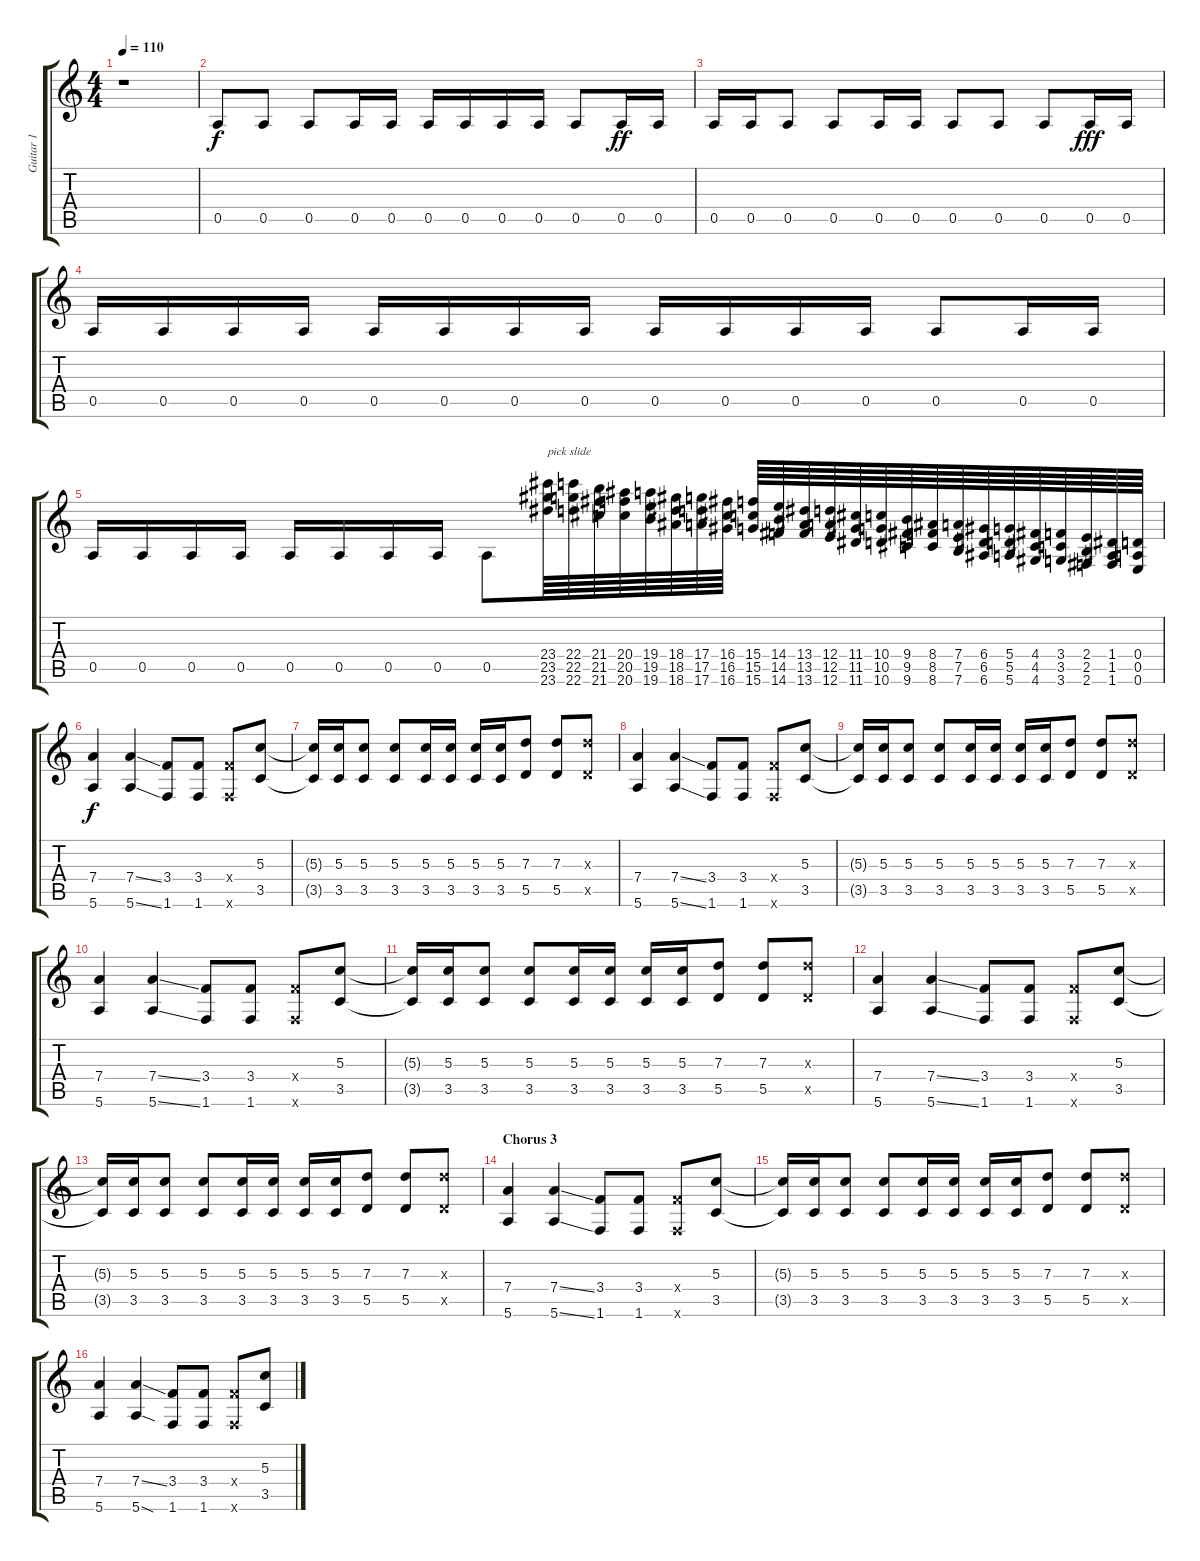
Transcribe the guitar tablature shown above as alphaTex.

\track ("Guitar 1" "Guitar 1") {instrument distortionguitar}
\staff {score tabs}
\tuning (E4 B3 G3 D3 A2 E2) {hide}
\ts (4 4)
\tempo 110
\clef g2
\ks c
r.1{dy f volume 10} |
0.5.8{volume 16} 0.5.8 0.5.8 0.5.16 0.5.16 0.5.16 0.5.16 0.5.16 0.5.16 0.5.8 0.5.16{dy ff} 0.5.16 |
0.5.16 0.5.16 0.5.8 0.5.8 0.5.16 0.5.16 0.5.8 0.5.8 0.5.8 0.5.16{dy fff} 0.5.16 |
0.5.16 0.5.16 0.5.16 0.5.16 0.5.16 0.5.16 0.5.16 0.5.16 0.5.16 0.5.16 0.5.16 0.5.16 0.5.8 0.5.16 0.5.16 |
0.5.16 0.5.16 0.5.16 0.5.16 0.5.16 0.5.16 0.5.16 0.5.16 0.5.8 (23.4 23.5 23.6).64{txt "pick slide" volume 16 instrument guitarfretnoise} (22.4 22.5 22.6).64 (21.4 21.5 21.6).64 (20.4 20.5 20.6).64 (19.4 19.5 19.6).64 (18.4 18.5 18.6).64 (17.4 17.5 17.6).64 (16.4 16.5 16.6).64 (15.4 15.5 15.6).64 (14.4 14.5 14.6).64 (13.4 13.5 13.6).64 (12.4 12.5 12.6).64 (11.4 11.5 11.6).64 (10.4 10.5 10.6).64 (9.4 9.5 9.6).64 (8.4 8.5 8.6).64 (7.4 7.5 7.6).64 (6.4 6.5 6.6).64 (5.4 5.5 5.6).64 (4.4 4.5 4.6).64 (3.4 3.5 3.6).64 (2.4 2.5 2.6).64 (1.4 1.5 1.6).64 (0.4 0.5 0.6).64 |
(7.4 5.6).4{dy f volume 12 instrument distortionguitar} (7.4{ss} 5.6{ss}).4 (3.4 1.6).8 (3.4 1.6).8 (3.4{x} 1.6{x}).8 (5.3 3.5).8 |
(5.3{t} 3.5{t}).16 (5.3 3.5).16 (5.3 3.5).8 (5.3 3.5).8 (5.3 3.5).16 (5.3 3.5).16 (5.3 3.5).16 (5.3 3.5).16 (7.3 5.5).8 (7.3 5.5).8 (7.3{x} 5.5{x}).8 |
(7.4 5.6).4 (7.4{ss} 5.6{ss}).4 (3.4 1.6).8 (3.4 1.6).8 (3.4{x} 1.6{x}).8 (5.3 3.5).8 |
(5.3{t} 3.5{t}).16 (5.3 3.5).16 (5.3 3.5).8 (5.3 3.5).8 (5.3 3.5).16 (5.3 3.5).16 (5.3 3.5).16 (5.3 3.5).16 (7.3 5.5).8 (7.3 5.5).8 (7.3{x} 5.5{x}).8 |
(7.4 5.6).4 (7.4{ss} 5.6{ss}).4 (3.4 1.6).8 (3.4 1.6).8 (3.4{x} 1.6{x}).8 (5.3 3.5).8 |
(5.3{t} 3.5{t}).16 (5.3 3.5).16 (5.3 3.5).8 (5.3 3.5).8 (5.3 3.5).16 (5.3 3.5).16 (5.3 3.5).16 (5.3 3.5).16 (7.3 5.5).8 (7.3 5.5).8 (7.3{x} 5.5{x}).8 |
(7.4 5.6).4 (7.4{ss} 5.6{ss}).4 (3.4 1.6).8 (3.4 1.6).8 (3.4{x} 1.6{x}).8 (5.3 3.5).8 |
(5.3{t} 3.5{t}).16 (5.3 3.5).16 (5.3 3.5).8 (5.3 3.5).8 (5.3 3.5).16 (5.3 3.5).16 (5.3 3.5).16 (5.3 3.5).16 (7.3 5.5).8 (7.3 5.5).8 (7.3{x} 5.5{x}).8 |
\section ("" "Chorus 3")
(7.4 5.6).4 (7.4{ss} 5.6{ss}).4 (3.4 1.6).8 (3.4 1.6).8 (3.4{x} 1.6{x}).8 (5.3 3.5).8 |
(5.3{t} 3.5{t}).16 (5.3 3.5).16 (5.3 3.5).8 (5.3 3.5).8 (5.3 3.5).16 (5.3 3.5).16 (5.3 3.5).16 (5.3 3.5).16 (7.3 5.5).8 (7.3 5.5).8 (7.3{x} 5.5{x}).8 |
(7.4 5.6).4 (7.4{ss} 5.6{sod}).4 (3.4 1.6).8 (3.4 1.6).8 (3.4{x} 1.6{x}).8 (5.3 3.5).8
